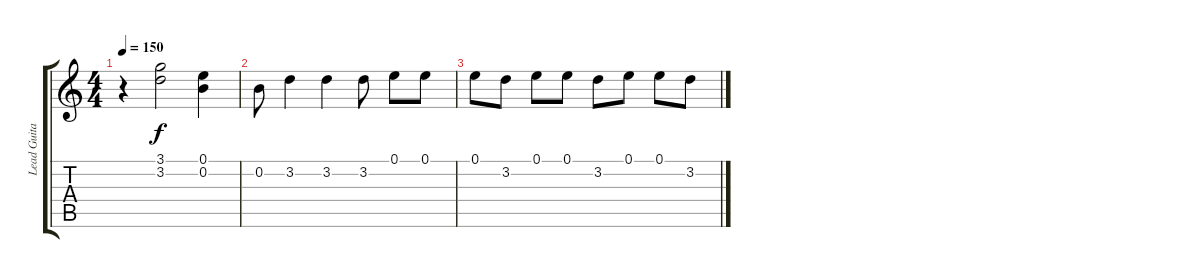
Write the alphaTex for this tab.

\track ("Lead Guitar" "Lead Guita") {instrument overdrivenguitar}
\staff {score tabs}
\tuning (E4 B3 G3 D3 A2 E2) {hide}
\ts (4 4)
\tempo 150
\clef g2
\ks c
r.4{dy f volume 12} (3.1 3.2).2 (0.1 0.2).4 |
0.2.8 3.2.4 3.2.4{volume 8} 3.2.8 0.1.8 0.1.8 |
0.1.8 3.2.8{volume 4} 0.1.8 0.1.8 3.2.8 0.1.8 0.1.8 3.2.8
